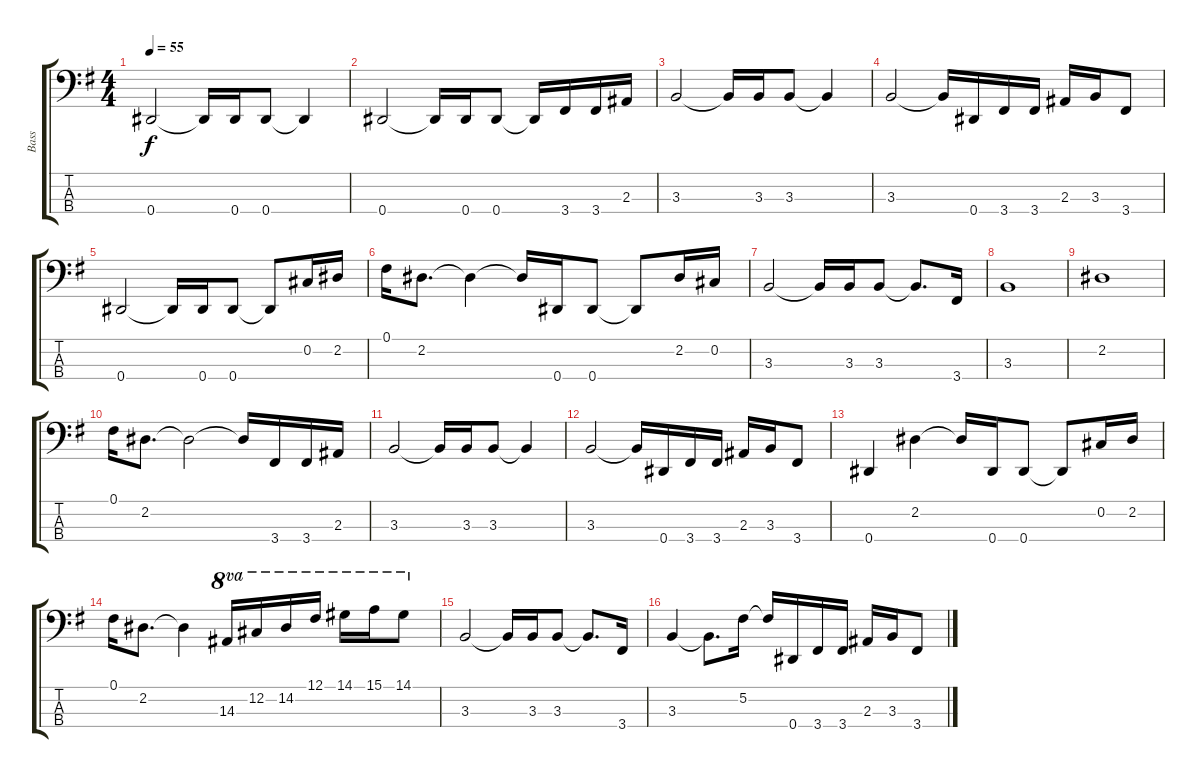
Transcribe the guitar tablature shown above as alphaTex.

\track ("Bass" "Bass") {instrument electricbasspick}
\staff {score tabs}
\tuning (Gb2 Db2 Ab1 Eb1) {hide}
\ts (4 4)
\tempo 55
\clef f4
\ks g
0.4.2{dy f} 0.4{t}.16 0.4.16 0.4.8 0.4{t}.4 |
0.4.2 0.4{t}.16 0.4.16 0.4.8 0.4{t}.16 3.4.16 3.4.16 2.3.16 |
3.3.2 3.3{t}.16 3.3.16 3.3.8 3.3{t}.4 |
3.3.2 3.3{t}.16 0.4.16 3.4.16 3.4.16 2.3.16 3.3.16 3.4.8 |
0.4.2 0.4{t}.16 0.4.16 0.4.8 0.4{t}.8 0.2.16 2.2.16 |
0.1.16 2.2.8{d} 2.2{t}.4 2.2{t}.16 0.4.16 0.4.8 0.4{t}.8 2.2.16 0.2.16 |
3.3.2 3.3{t}.16 3.3.16 3.3.8 3.3{t}.8{d} 3.4.16 |
3.3.1 |
2.2.1 |
0.1.16 2.2.8{d} 2.2{t}.2 2.2{t}.16 3.4.16 3.4.16 2.3.16 |
3.3.2 3.3{t}.16 3.3.16 3.3.8 3.3{t}.4 |
3.3.2 3.3{t}.16 0.4.16 3.4.16 3.4.16 2.3.16 3.3.16 3.4.8 |
0.4.4 2.2.4 2.2{t}.16 0.4.16 0.4.8 0.4{t}.8 0.2.16 2.2.16 |
0.1.16 2.2.8{d} 2.2{t}.4 14.3.16{ot 8va} 12.2.16{ot 8va} 14.2.16{ot 8va} 12.1.16{ot 8va} 14.1.16{ot 8va} 15.1.16{ot 8va} 14.1.8{ot 8va} |
3.3.2 3.3{t}.16 3.3.16 3.3.8 3.3{t}.8{d} 3.4.16 |
3.3.4 3.3{t}.8{d} 5.2.16 5.2{t}.16 0.4.16 3.4.16 3.4.16 2.3.16 3.3.16 3.4.8
